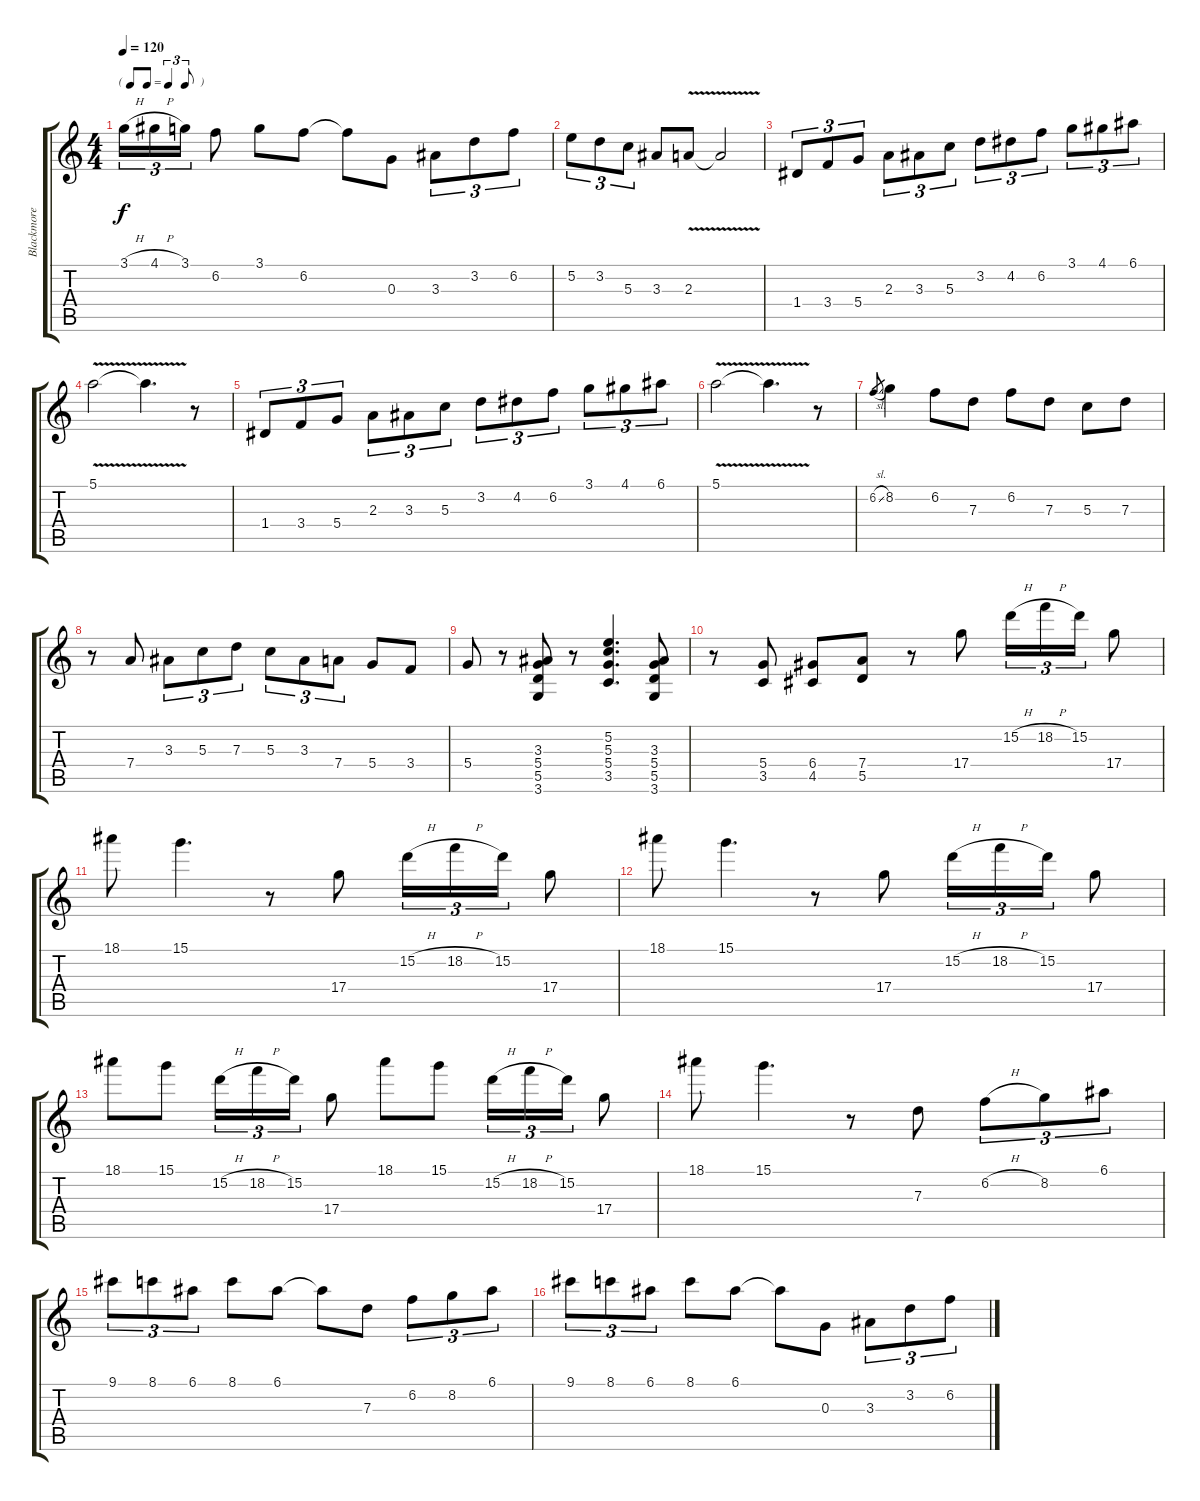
\track ("Blackmore" "Blackmore") {instrument overdrivenguitar}
\staff {score tabs}
\tuning (E4 B3 G3 D3 A2 E2) {hide}
\ts (4 4)
\tf triplet8th
\tempo 120
\clef g2
\ks c
3.1{h}.16{tu (3 2) dy f} 4.1{h}.16{tu (3 2)} 3.1.16{tu (3 2)} 6.2.8 3.1.8 6.2.8 6.2{t}.8 0.3.8 3.3.8{tu (3 2)} 3.2.8{tu (3 2)} 6.2.8{tu (3 2)} |
5.2.8{tu (3 2)} 3.2.8{tu (3 2)} 5.3.8{tu (3 2)} 3.3.8 2.3{v}.8 2.3{t}.2 |
1.4.8{tu (3 2)} 3.4.8{tu (3 2)} 5.4.8{tu (3 2)} 2.3.8{tu (3 2)} 3.3.8{tu (3 2)} 5.3.8{tu (3 2)} 3.2.8{tu (3 2)} 4.2.8{tu (3 2)} 6.2.8{tu (3 2)} 3.1.8{tu (3 2)} 4.1.8{tu (3 2)} 6.1.8{tu (3 2)} |
5.1{v}.2 5.1{t}.4{d} r.8 |
1.4.8{tu (3 2)} 3.4.8{tu (3 2)} 5.4.8{tu (3 2)} 2.3.8{tu (3 2)} 3.3.8{tu (3 2)} 5.3.8{tu (3 2)} 3.2.8{tu (3 2)} 4.2.8{tu (3 2)} 6.2.8{tu (3 2)} 3.1.8{tu (3 2)} 4.1.8{tu (3 2)} 6.1.8{tu (3 2)} |
5.1{v}.2 5.1{t}.4{d} r.8 |
6.2{sl}.8{gr} 8.2.4 6.2.8 7.3.8 6.2.8 7.3.8 5.3.8 7.3.8 |
r.8 7.4.8 3.3.8{tu (3 2)} 5.3.8{tu (3 2)} 7.3.8{tu (3 2)} 5.3.8{tu (3 2)} 3.3.8{tu (3 2)} 7.4.8{tu (3 2)} 5.4.8 3.4.8 |
5.4.8 r.8 (3.3 5.4 5.5 3.6).8 r.8 (5.2 5.3 5.4 3.5).4{d} (3.3 5.4 5.5 3.6).8 |
r.8 (5.4 3.5).8 (6.4 4.5).8 (7.4 5.5).8 r.8 17.4.8 15.2{h}.16{tu (3 2)} 18.2{h}.16{tu (3 2)} 15.2.16{tu (3 2)} 17.4.8 |
18.1.8 15.1.4{d} r.8 17.4.8 15.2{h}.16{tu (3 2)} 18.2{h}.16{tu (3 2)} 15.2.16{tu (3 2)} 17.4.8 |
18.1.8 15.1.4{d} r.8 17.4.8 15.2{h}.16{tu (3 2)} 18.2{h}.16{tu (3 2)} 15.2.16{tu (3 2)} 17.4.8 |
18.1.8 15.1.8 15.2{h}.16{tu (3 2)} 18.2{h}.16{tu (3 2)} 15.2.16{tu (3 2)} 17.4.8 18.1.8 15.1.8 15.2{h}.16{tu (3 2)} 18.2{h}.16{tu (3 2)} 15.2.16{tu (3 2)} 17.4.8 |
18.1.8 15.1.4{d} r.8 7.3.8 6.2{h}.8{tu (3 2)} 8.2.8{tu (3 2)} 6.1.8{tu (3 2)} |
9.1.8{tu (3 2)} 8.1.8{tu (3 2)} 6.1.8{tu (3 2)} 8.1.8 6.1.8 6.1{t}.8 7.3.8 6.2.8{tu (3 2)} 8.2.8{tu (3 2)} 6.1.8{tu (3 2)} |
9.1.8{tu (3 2)} 8.1.8{tu (3 2)} 6.1.8{tu (3 2)} 8.1.8 6.1.8 6.1{t}.8 0.3.8 3.3.8{tu (3 2)} 3.2.8{tu (3 2)} 6.2.8{tu (3 2)}
